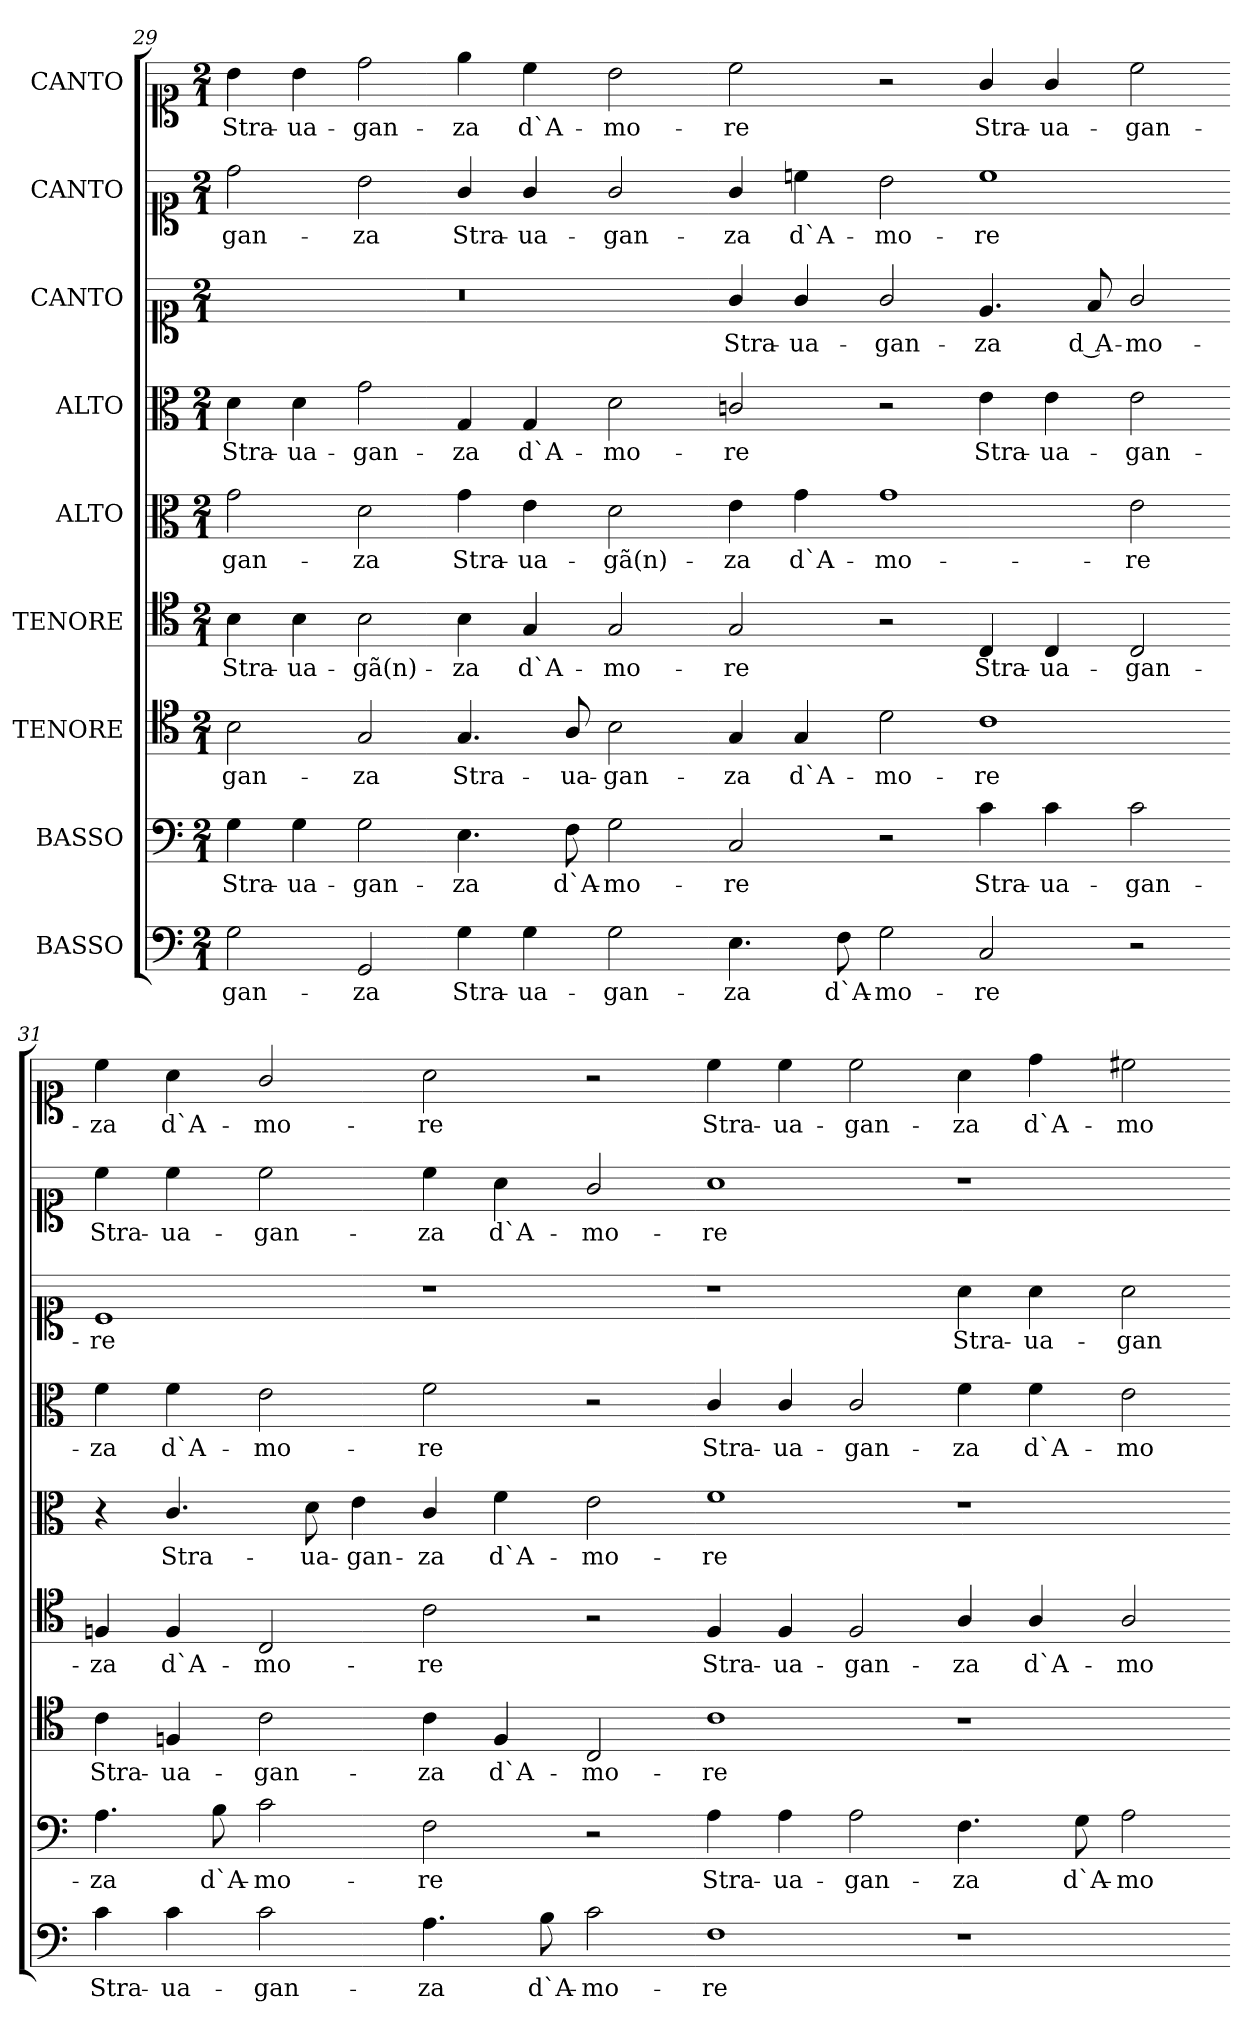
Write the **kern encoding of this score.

**kern	**text	**kern	**text	**kern	**text	**kern	**text	**kern	**text	**kern	**text	**kern	**text	**kern	**text	**kern	**text
*part9	*part9	*part8	*part8	*part7	*part7	*part6	*part6	*part5	*part5	*part4	*part4	*part3	*part3	*part2	*part2	*part1	*part1
*staff9	*staff9	*staff8	*staff8	*staff7	*staff7	*staff6	*staff6	*staff5	*staff5	*staff4	*staff4	*staff3	*staff3	*staff2	*staff2	*staff1	*staff1
*I"BASSO	*	*I"BASSO	*	*I"TENORE	*	*I"TENORE	*	*I"ALTO	*	*I"ALTO	*	*I"CANTO	*	*I"CANTO	*	*I"CANTO	*
*clefF4	*	*clefF4	*	*clefC4	*	*clefC4	*	*clefC3	*	*clefC3	*	*clefC1	*	*clefC1	*	*clefC1	*
*k[]	*	*k[]	*	*k[]	*	*k[]	*	*k[]	*	*k[]	*	*k[]	*	*k[]	*	*k[]	*
*M2/1	*	*M2/1	*	*M2/1	*	*M2/1	*	*M2/1	*	*M2/1	*	*M2/1	*	*M2/1	*	*M2/1	*
=29	=29	=29	=29	=29	=29	=29	=29	=29	=29	=29	=29	=29	=29	=29	=29	=29	=29
2G\	-gan-	4G\	Stra-	2B\	-gan-	4B\	Stra-	2g\	-gan-	4d\	Stra-	0r	.	2dd\	-gan-	4b\	Stra-
.	.	4G\	-ua-	.	.	4B\	-ua-	.	.	4d\	-ua-	.	.	.	.	4b\	-ua-
2GG/	-za	2G\	-gan-	2G/	-za	2B\	-gã(n)-	2d\	-za	2g\	-gan-	.	.	2b\	-za	2dd\	-gan-
4G\	Stra-	4.E\	-za	4.G/	Stra-	4B\	-za	4g\	Stra-	4G/	-za	.	.	4g/	Stra-	4ee\	-za
4G\	-ua-	.	.	.	.	4G/	d`A-	4e\	-ua-	4G/	d`A-	.	.	4g/	-ua-	4cc\	d`A-
.	.	8F\	d`A-	8A/	-ua-	.	.	.	.	.	.	.	.	.	.	.	.
2G\	-gan-	2G\	-mo-	2B\	-gan-	2G/	-mo-	2d\	-gã(n)-	2d\	-mo-	.	.	2g/	-gan-	2b\	-mo-
=30-	=30-	=30-	=30-	=30-	=30-	=30-	=30-	=30-	=30-	=30-	=30-	=30-	=30-	=30-	=30-	=30-	=30-
4.E\	-za	2C/	-re	4G/	-za	2G/	-re	4e\	-za	2cn/	-re	4g/	Stra-	4g/	-za	2cc\	-re
.	.	.	.	4G/	d`A-	.	.	4g\	d`A-	.	.	4g/	-ua-	4ccn\	d`A-	.	.
8F\	d`A-	.	.	.	.	.	.	.	.	.	.	.	.	.	.	.	.
2G\	-mo-	2r	.	2d\	-mo-	2r	.	1g	-mo-	2r	.	2g/	-gan-	2b\	-mo-	2r	.
2C/	-re	4c\	Stra-	1c	-re	4C/	Stra-	.	.	4e\	Stra-	4.e/	-za	1cc	-re	4g/	Stra-
.	.	4c\	-ua-	.	.	4C/	-ua-	.	.	4e\	-ua-	.	.	.	.	4g/	-ua-
.	.	.	.	.	.	.	.	.	.	.	.	8f/	d A-	.	.	.	.
2r	.	2c\	-gan-	.	.	2C/	-gan-	2e\	-re	2e\	-gan-	2g/	-mo-	.	.	2cc\	-gan-
=31-	=31-	=31-	=31-	=31-	=31-	=31-	=31-	=31-	=31-	=31-	=31-	=31-	=31-	=31-	=31-	=31-	=31-
4c\	Stra-	4.A\	-za	4c\	Stra-	4Fn/	-za	4r	.	4f\	-za	1c	-re	4cc\	Stra-	4cc\	-za
4c\	-ua-	.	.	4Fn/	-ua-	4F/	d`A-	4.c/	Stra-	4f\	d`A-	.	.	4cc\	-ua-	4a\	d`A-
.	.	8B\	d`A-	.	.	.	.	.	.	.	.	.	.	.	.	.	.
2c\	-gan-	2c\	-mo-	2c\	-gan-	2C/	-mo-	.	.	2e\	-mo-	.	.	2cc\	-gan-	2g/	-mo-
.	.	.	.	.	.	.	.	8d\	-ua-	.	.	.	.	.	.	.	.
.	.	.	.	.	.	.	.	4e\	-gan-	.	.	.	.	.	.	.	.
4.A\	-za	2F\	-re	4c\	-za	2c\	-re	4c/	-za	2f\	-re	1r	.	4cc\	-za	2a\	-re
.	.	.	.	4F/	d`A-	.	.	4f\	d`A-	.	.	.	.	4a\	d`A-	.	.
8B\	d`A-	.	.	.	.	.	.	.	.	.	.	.	.	.	.	.	.
2c\	-mo-	2r	.	2C/	-mo-	2r	.	2e\	-mo-	2r	.	.	.	2g/	-mo-	2r	.
=32-	=32-	=32-	=32-	=32-	=32-	=32-	=32-	=32-	=32-	=32-	=32-	=32-	=32-	=32-	=32-	=32-	=32-
!	!	!	!	!	!	!	!LO:LY:i	!	!	!	!	!	!	!	!	!	!
1F	-re	4A\	Stra-	1c	-re	4F/	Stra-	1f	-re	4c/	Stra-	1r	.	1a	-re	4cc\	Stra-
!	!	!	!	!	!	!	!LO:LY:i	!	!	!	!	!	!	!	!	!	!
.	.	4A\	-ua-	.	.	4F/	-ua-	.	.	4c/	-ua-	.	.	.	.	4cc\	-ua-
!	!	!	!	!	!	!	!LO:LY:i	!	!	!	!	!	!	!	!	!	!
.	.	2A\	-gan-	.	.	2F/	-gan-	.	.	2c/	-gan-	.	.	.	.	2cc\	-gan-
!	!	!	!	!	!	!	!LO:LY:i	!	!	!	!	!	!	!	!	!	!
1r	.	4.F\	-za	1r	.	4A/	-za	1r	.	4f\	-za	4a\	Stra-	1r	.	4a\	-za
!	!	!	!	!	!	!	!LO:LY:i	!	!	!	!	!	!	!	!	!	!
.	.	.	.	.	.	4A/	d`A-	.	.	4f\	d`A-	4a\	-ua-	.	.	4dd\	d`A-
.	.	8G\	d`A-	.	.	.	.	.	.	.	.	.	.	.	.	.	.
!	!	!	!	!	!	!	!LO:LY:i	!	!	!	!	!	!	!	!	!	!
.	.	2A\	-mo-	.	.	2A/	-mo-	.	.	2e\	-mo-	2a\	-gan-	.	.	2cc#X\	-mo-
=-	=-	=-	=-	=-	=-	=-	=-	=-	=-	=-	=-	=-	=-	=-	=-	=-	=-
*-	*-	*-	*-	*-	*-	*-	*-	*-	*-	*-	*-	*-	*-	*-	*-	*-	*-
